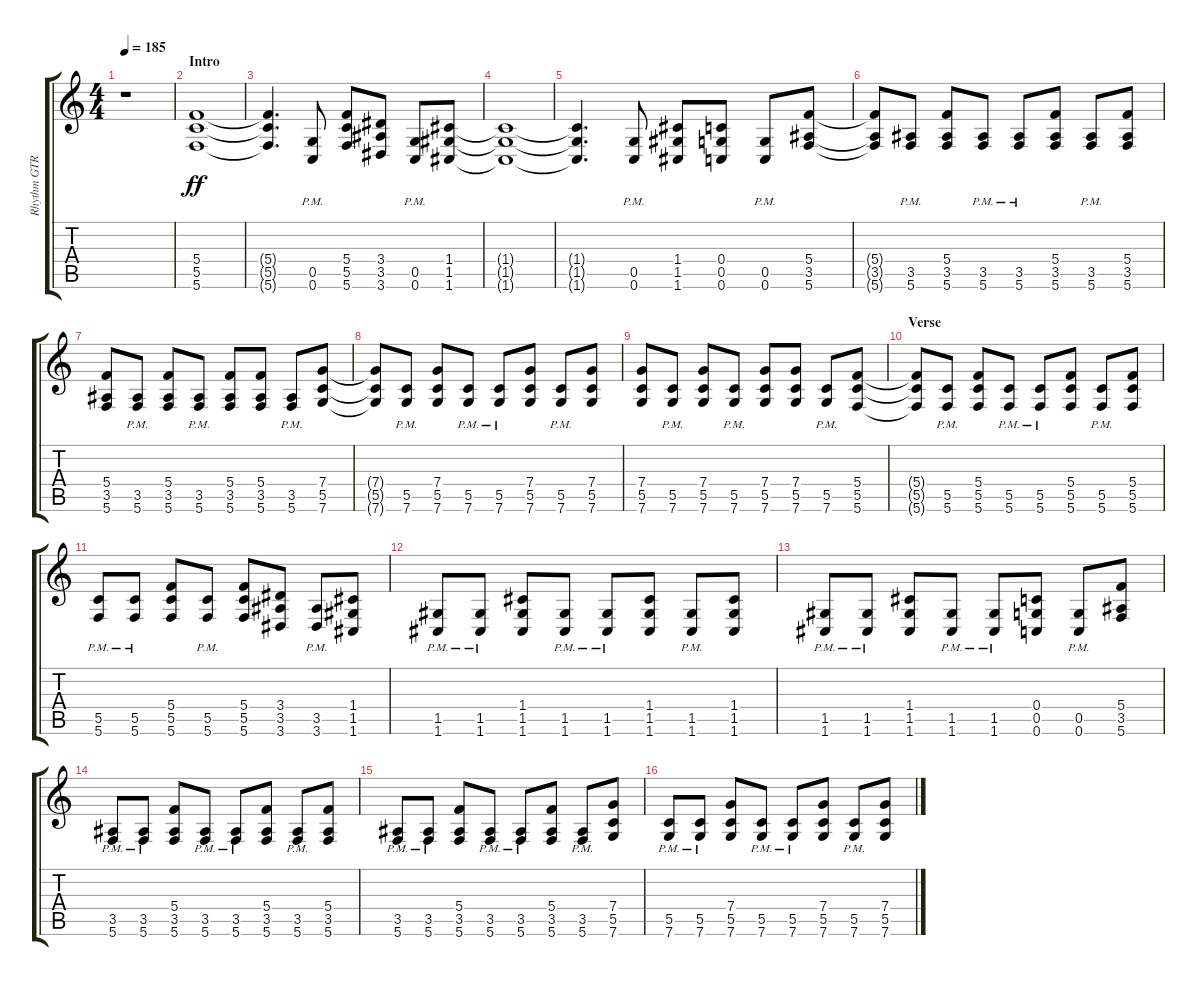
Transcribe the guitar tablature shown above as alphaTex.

\track ("Rhythm GTR 1" "Rhythm GTR") {instrument overdrivenguitar}
\staff {score tabs}
\tuning (D4 A3 F3 C3 G2 C2) {hide}
\ts (4 4)
\tempo 185
\clef g2
\ks aminor
r.1{dy ff instrument overdrivenguitar} |
\section ("" "Intro")
(5.4 5.5 5.6).1 |
(5.4{t} 5.5{t} 5.6{t}).4{d} (0.5{pm} 0.6{pm}).8 (5.4 5.5 5.6).8 (3.4 3.5 3.6).8 (0.5{pm} 0.6{pm}).8 (1.4 1.5 1.6).8 |
(1.4{t} 1.5{t} 1.6{t}).1 |
(1.4{t} 1.5{t} 1.6{t}).4{d} (0.5{pm} 0.6{pm}).8 (1.4 1.5 1.6).8 (0.4 0.5 0.6).8 (0.5{pm} 0.6{pm}).8 (5.4 3.5 5.6).8 |
(5.4{t} 3.5{t} 5.6{t}).8 (3.5{pm} 5.6{pm}).8 (5.4 3.5 5.6).8 (3.5{pm} 5.6{pm}).8 (3.5{pm} 5.6{pm}).8 (5.4 3.5 5.6).8 (3.5{pm} 5.6{pm}).8 (5.4 3.5 5.6).8 |
(5.4 3.5 5.6).8 (3.5{pm} 5.6{pm}).8 (5.4 3.5 5.6).8 (3.5{pm} 5.6{pm}).8 (5.4 3.5 5.6).8 (5.4 3.5 5.6).8 (3.5{pm} 5.6{pm}).8 (7.4 5.5 7.6).8 |
(7.4{t} 5.5{t} 7.6{t}).8 (5.5{pm} 7.6{pm}).8 (7.4 5.5 7.6).8 (5.5{pm} 7.6{pm}).8 (5.5{pm} 7.6{pm}).8 (7.4 5.5 7.6).8 (5.5{pm} 7.6{pm}).8 (7.4 5.5 7.6).8 |
(7.4 5.5 7.6).8 (5.5{pm} 7.6{pm}).8 (7.4 5.5 7.6).8 (5.5{pm} 7.6{pm}).8 (7.4 5.5 7.6).8 (7.4 5.5 7.6).8 (5.5{pm} 7.6{pm}).8 (5.4 5.5 5.6).8 |
\section ("" "Verse")
(5.4{t} 5.5{t} 5.6{t}).8 (5.5{pm} 5.6{pm}).8 (5.4 5.5 5.6).8 (5.5{pm} 5.6{pm}).8 (5.5{pm} 5.6{pm}).8 (5.4 5.5 5.6).8 (5.5{pm} 5.6{pm}).8 (5.4 5.5 5.6).8 |
(5.5{pm} 5.6{pm}).8 (5.5{pm} 5.6{pm}).8 (5.4 5.5 5.6).8 (5.5{pm} 5.6{pm}).8 (5.4 5.5 5.6).8 (3.4 3.5 3.6).8 (3.5{pm} 3.6{pm}).8 (1.4 1.5 1.6).8 |
(1.5{pm} 1.6{pm}).8 (1.5{pm} 1.6{pm}).8 (1.4 1.5 1.6).8 (1.5{pm} 1.6{pm}).8 (1.5{pm} 1.6{pm}).8 (1.4 1.5 1.6).8 (1.5{pm} 1.6{pm}).8 (1.4 1.5 1.6).8 |
(1.5{pm} 1.6{pm}).8 (1.5{pm} 1.6{pm}).8 (1.4 1.5 1.6).8 (1.5{pm} 1.6{pm}).8 (1.5{pm} 1.6{pm}).8 (0.4 0.5 0.6).8 (0.5{pm} 0.6{pm}).8 (5.4 3.5 5.6).8 |
(3.5{pm} 5.6{pm}).8 (3.5{pm} 5.6{pm}).8 (5.4 3.5 5.6).8 (3.5{pm} 5.6{pm}).8 (3.5{pm} 5.6{pm}).8 (5.4 3.5 5.6).8 (3.5{pm} 5.6{pm}).8 (5.4 3.5 5.6).8 |
(3.5{pm} 5.6{pm}).8 (3.5{pm} 5.6{pm}).8 (5.4 3.5 5.6).8 (3.5{pm} 5.6{pm}).8 (3.5{pm} 5.6{pm}).8 (5.4 3.5 5.6).8 (3.5{pm} 5.6{pm}).8 (7.4 5.5 7.6).8 |
(5.5{pm} 7.6{pm}).8 (5.5{pm} 7.6{pm}).8 (7.4 5.5 7.6).8 (5.5{pm} 7.6{pm}).8 (5.5{pm} 7.6{pm}).8 (7.4 5.5 7.6).8 (5.5{pm} 7.6{pm}).8 (7.4 5.5 7.6).8
